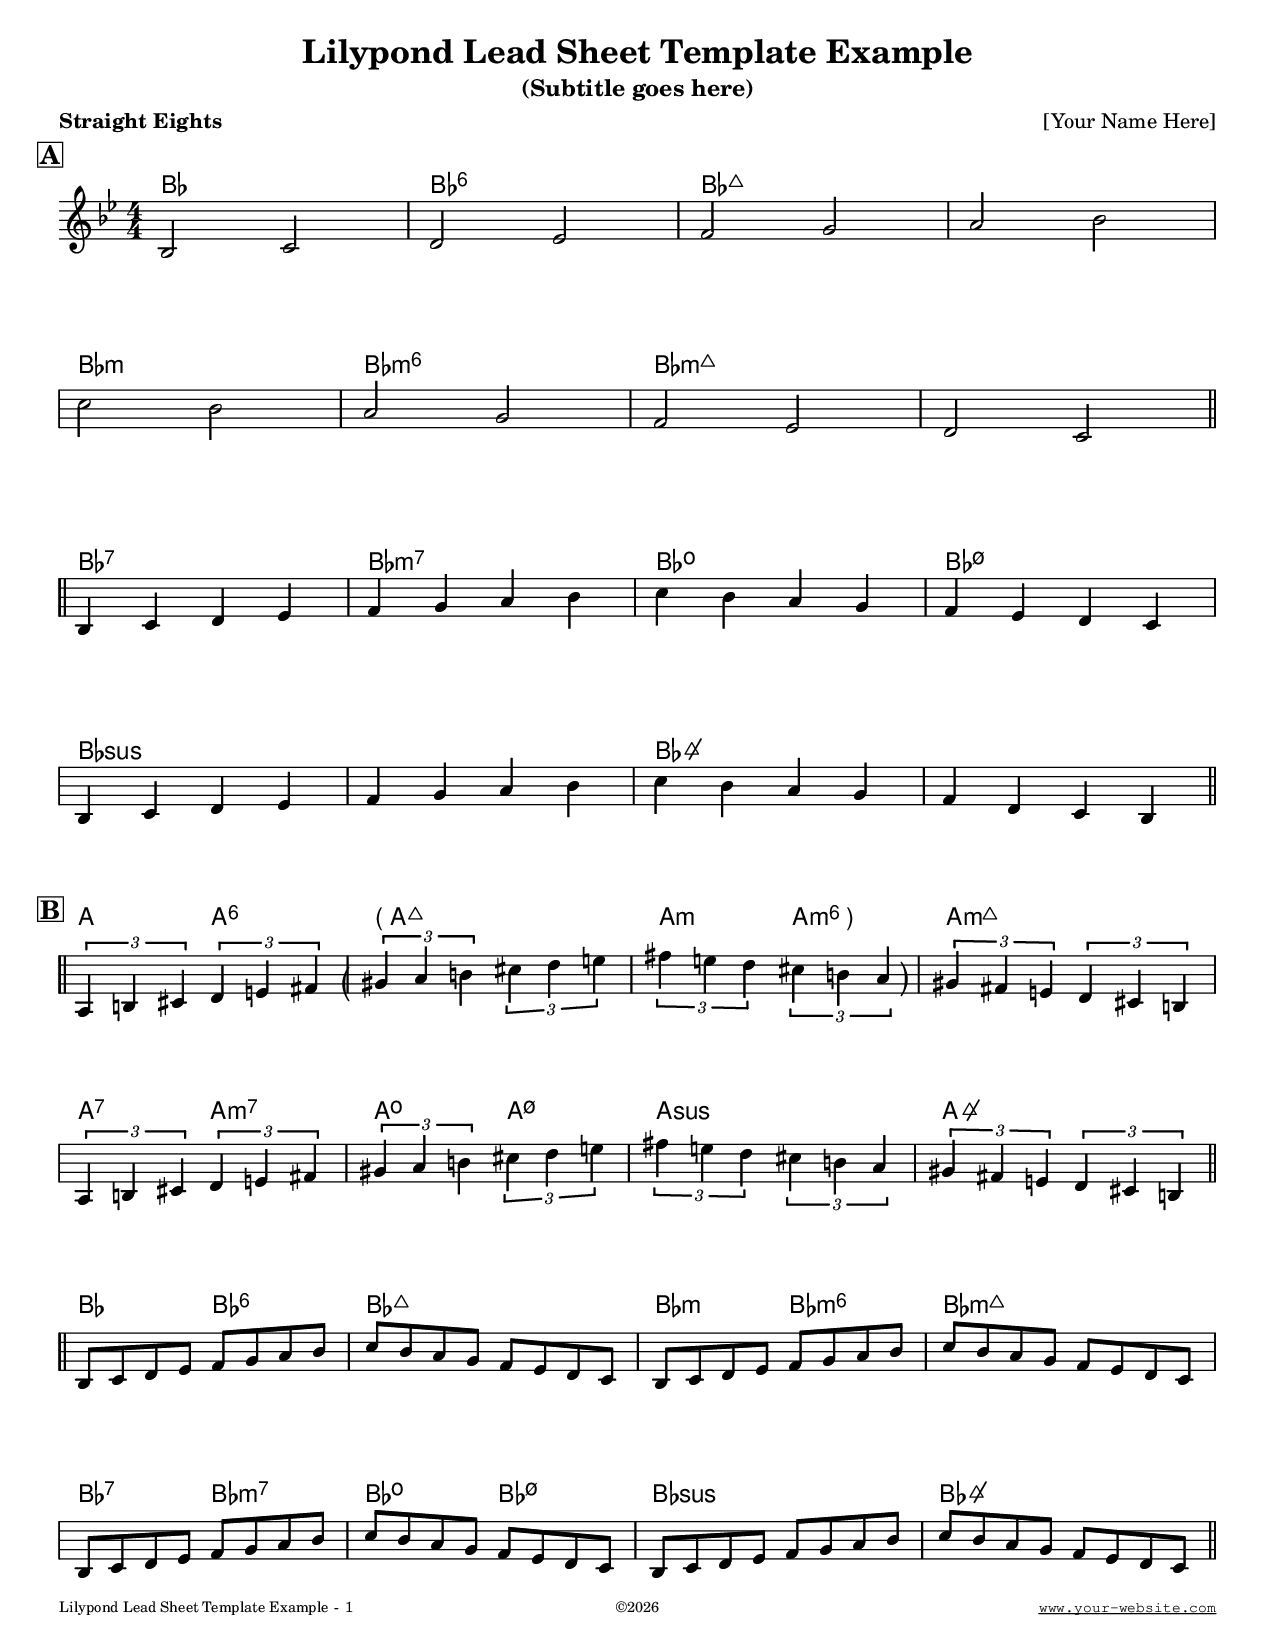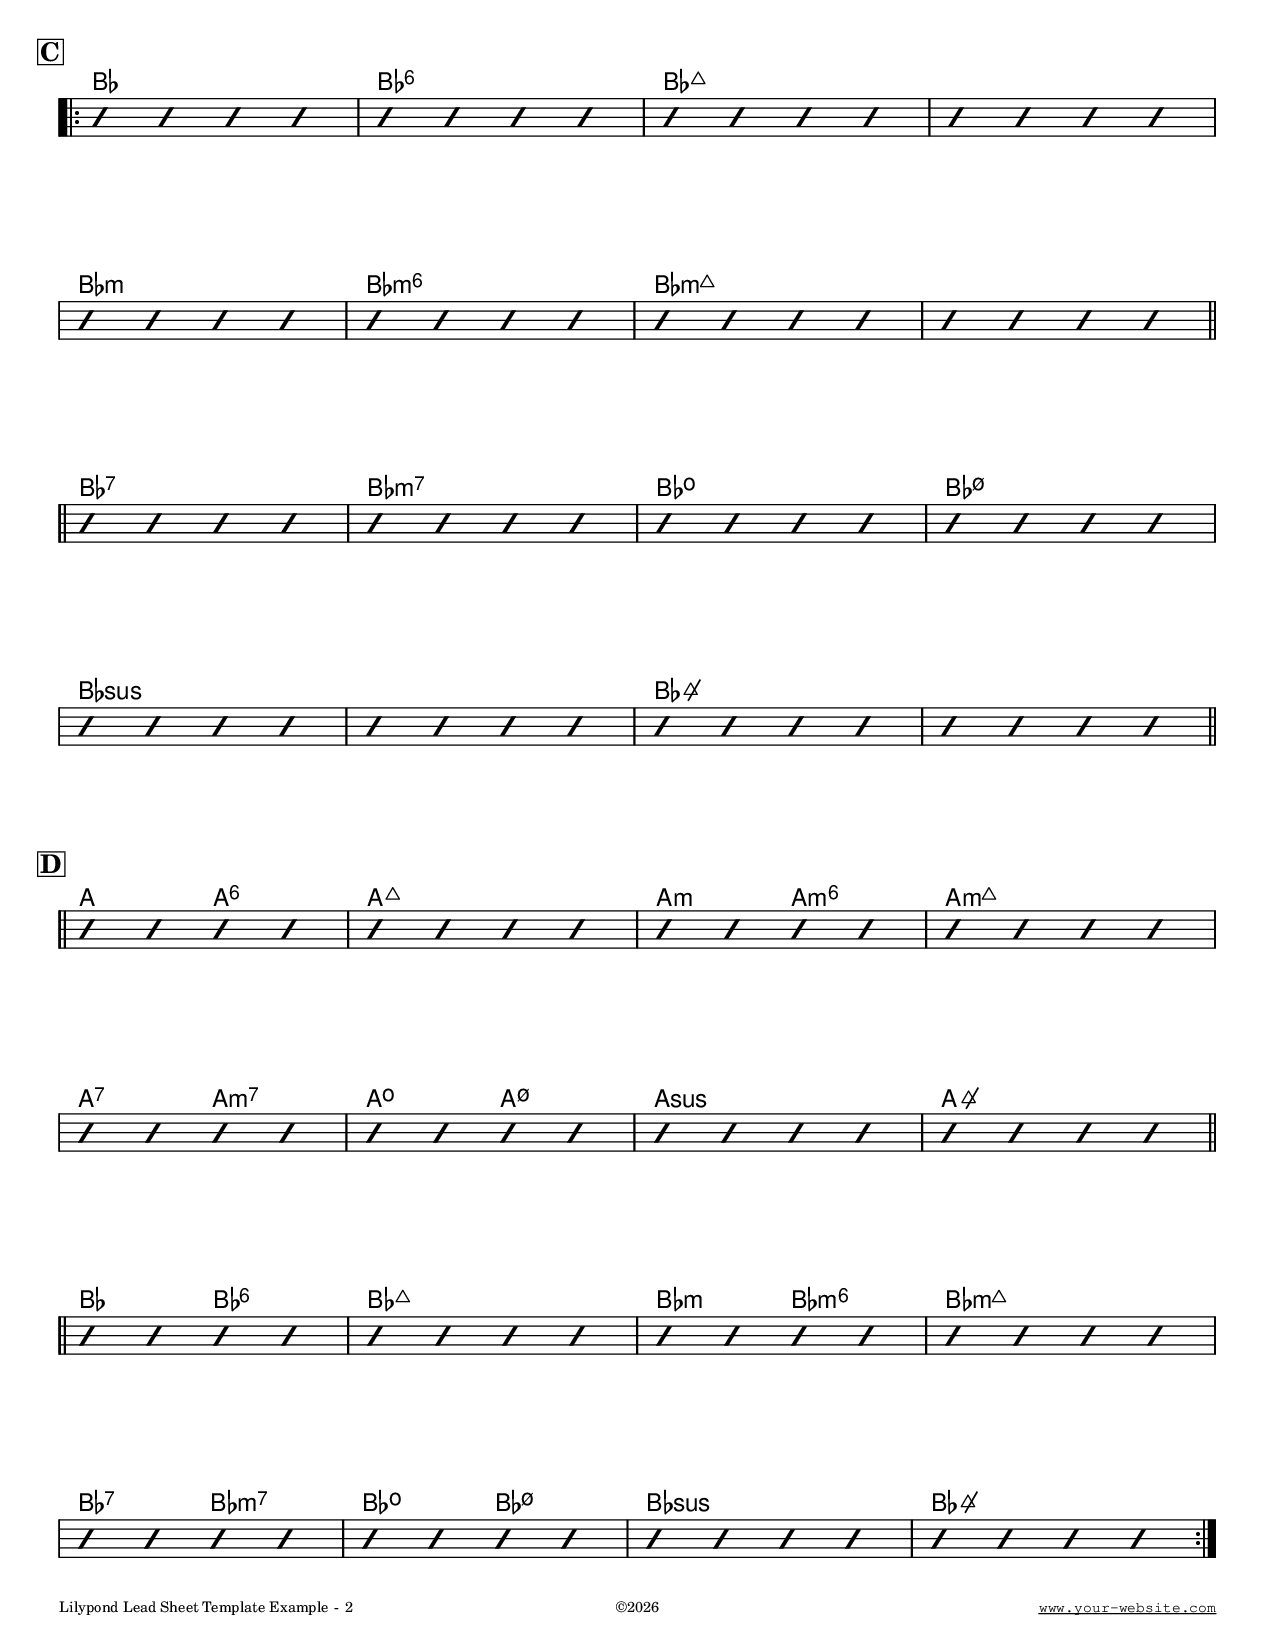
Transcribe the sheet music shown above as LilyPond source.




tune_title = "Lilypond Lead Sheet Template Example"
tune_subtitle = "(Subtitle goes here)"
tune_tempo = "Straight Eights"


\include "../lilypond_include_files/lilypond_include_file_lead_sheet.ily"


% Set to ##t if your score is less than one page:
\paper {
ragged-last-bottom = ##f
ragged-bottom = ##f
}


theChords = \chordmode { \transpose c c { 
\set chordNameExceptions = #chExceptions
\override ParenthesesItem.font-size = #2

% Head
bes1 bes:6 bes:maj7 s
bes:m bes:m6 bes:m7+ s

bes:7 bes:m7 bes:dim bes:m7.5-
bes:sus4 s bes:maj9 s

a2 a:6 \LPC a:maj7 \NPC s \NPC a:m \RPC a:m6 \NPC a:m7+ s
a:7 a:m7 a:dim a:m7.5- a:sus4 s a:maj9 s

bes2 bes:6 bes:maj7 s bes:m bes:m6 bes:m7+ s
bes:7 bes:m7 bes:dim bes:m7.5- bes:sus4 s bes:maj9 s

% Blowing changes
bes1 bes:6 bes:maj7 s
bes:m bes:m6 bes:m7+ s

bes:7 bes:m7 bes:dim bes:m7.5-
bes:sus4 s bes:maj9 s

a2 a:6 a:maj7 s a:m a:m6 a:m7+ s
a:7 a:m7 a:dim a:m7.5- a:sus4 s a:maj9 s

bes2 bes:6 bes:maj7 s bes:m bes:m6 bes:m7+ s
bes:7 bes:m7 bes:dim bes:m7.5- bes:sus4 s bes:maj9 s

}}



theNotes = \transpose c c { \relative c' { 
\set Staff.midiInstrument = "acoustic grand"
\numericTimeSignature
\set Staff.printKeyCancellation = ##f
\override ParenthesesItem.font-size = #5
\override ParenthesesItem.padding = #1
\once \override Score.MetronomeMark #'extra-offset = #'(0.0 . 2.0)
\override Glissando #'style = #' trill

\key bes \major
\mark \default
bes2 c 
d ees 
f g 
a bes \break

c bes
a g
f ees
d c \bar "|||" \break

bes4 c d ees
f g a bes
c bes a g 
f ees d c \break

bes4 c d ees
f g a bes
c bes a g 
f d c bes \bar "|||" \break


\mark \default
\tuplet 3/2 {a4 b cis} \tuplet 3/2 {d e fis}

\startParenthesis \tuplet 3/2 {< \parenthesize gis> a b} \tuplet 3/2 {cis d e} 
\tuplet 3/2 {fis e d} \tuplet 3/2 {cis b \endParenthesis \parenthesize a}
\tuplet 3/2 {gis fis e} \tuplet 3/2 {d cis b} \break

\tuplet 3/2 {a4 b cis} \tuplet 3/2 {d e fis}
\tuplet 3/2 {gis a b} \tuplet 3/2 {cis d e}
\tuplet 3/2 {fis e d} \tuplet 3/2 {cis b a}
\tuplet 3/2 {gis fis e} \tuplet 3/2 {d cis b} \bar "|||" \break


bes8 c d ees f g a bes
c bes a g f ees d c
bes8 c d ees f g a bes
c bes a g f ees d c \break

bes8 c d ees f g a bes
c bes a g f ees d c
bes8 c d ees f g a bes
c bes a g f ees d c \bar "||-|:" \pageBreak



% blowing changes
\improvSlashesOn

\mark \default
b4 b b b
b b b b
b b b b
b b b b \break

b4 b b b
b b b b
b b b b
b b b b \bar "|||" \break

b4 b b b
b b b b
b b b b
b b b b \break

b4 b b b
b b b b
b b b b
b b b b \bar "|||" \break

\mark \default
b4 b b b
b b b b
b b b b
b b b b \break

b4 b b b
b b b b
b b b b
b b b b \bar "|||" \break

b4 b b b
b b b b
b b b b
b b b b \break

b4 b b b
b b b b
b b b b
b b b b \bar ":|." \break


\improvSlashesOff

}}




theWords = \lyricmode {
Lyrics lyrics lyrics etc.
}



%{ 
If you want to make a midi file to listen to and check your notes, uncomment the \midi line. Then
comment out the \new ChordNames line, because if you leave it in, Lilypond will generate ugly midi
chords
%}
\score {
<<
\set Score.markFormatter = #format-mark-box-alphabet
\new ChordNames \theChords
\new Voice \with {\consists "Pitch_squash_engraver"} \theNotes
%\addlyrics { \theWords }

>>
\layout{
\context{\Lyrics 
\override LyricText.font-name = #"New Century Schoolbook"
\override LyricText.self-alignment-X = #LEFT
}
}

%\midi {\tempo 4 = 200}
}





